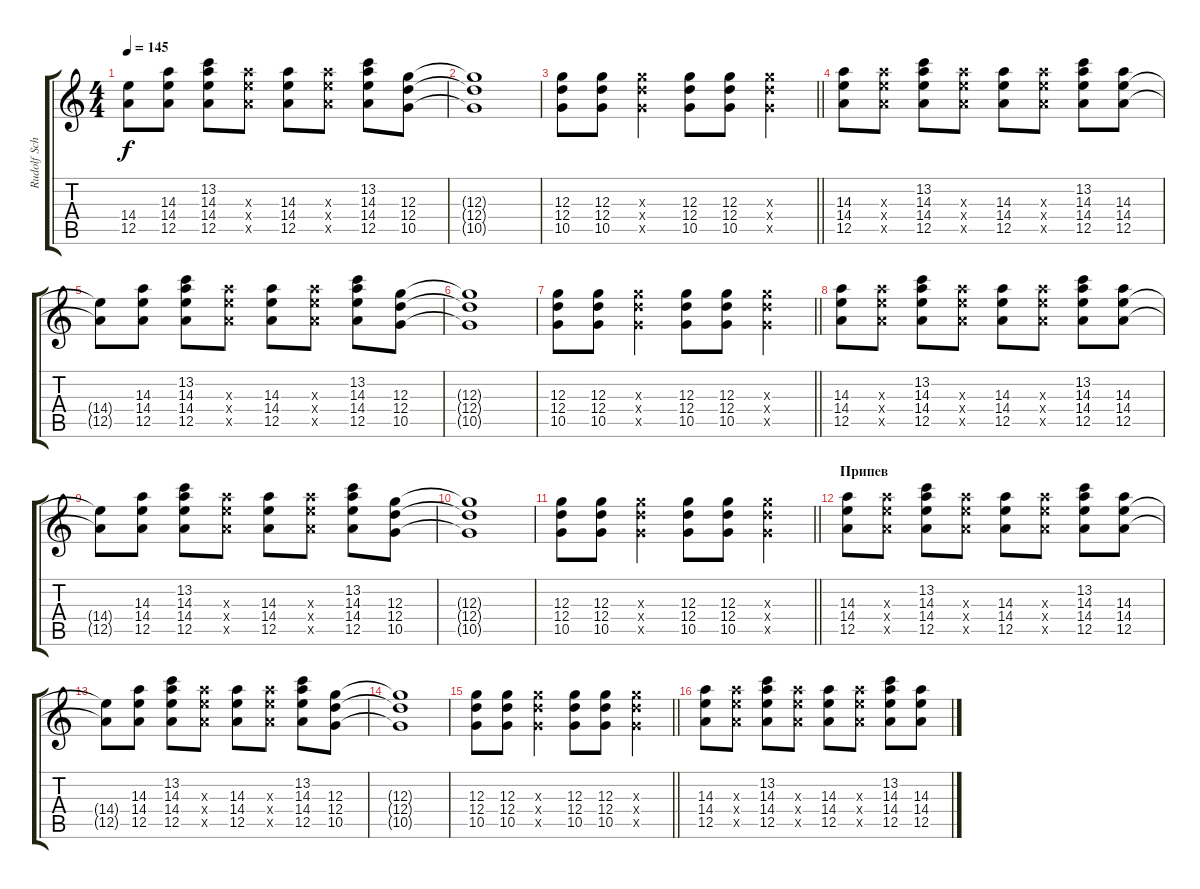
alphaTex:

\track ("Rudolf Schenker" "Rudolf Sch") {instrument electricguitarclean}
\staff {score tabs}
\tuning (E4 B3 G3 D3 A2 E2) {hide}
\ts (4 4)
\tempo 145
\clef g2
\ks c
(14.4{t} 12.5{t}).8{dy f} (14.3 14.4 12.5).8 (13.2 14.3 14.4 12.5).8 (14.3{x} 14.4{x} 12.5{x}).8 (14.3 14.4 12.5).8 (14.3{x} 14.4{x} 12.5{x}).8 (13.2 14.3 14.4 12.5).8 (12.3 12.4 10.5).8 |
(12.3{t} 12.4{t} 10.5{t}).1 |
\barLineRight lightlight
(12.3 12.4 10.5).8 (12.3 12.4 10.5).8 (12.3{x} 12.4{x} 10.5{x}).4 (12.3 12.4 10.5).8 (12.3 12.4 10.5).8 (12.3{x} 12.4{x} 10.5{x}).4 |
(14.3 14.4 12.5).8 (14.3{x} 14.4{x} 12.5{x}).8 (13.2 14.3 14.4 12.5).8 (14.3{x} 14.4{x} 12.5{x}).8 (14.3 14.4 12.5).8 (14.3{x} 14.4{x} 12.5{x}).8 (13.2 14.3 14.4 12.5).8 (14.3 14.4 12.5).8 |
(14.4{t} 12.5{t}).8 (14.3 14.4 12.5).8 (13.2 14.3 14.4 12.5).8 (14.3{x} 14.4{x} 12.5{x}).8 (14.3 14.4 12.5).8 (14.3{x} 14.4{x} 12.5{x}).8 (13.2 14.3 14.4 12.5).8 (12.3 12.4 10.5).8 |
(12.3{t} 12.4{t} 10.5{t}).1 |
\barLineRight lightlight
(12.3 12.4 10.5).8 (12.3 12.4 10.5).8 (12.3{x} 12.4{x} 10.5{x}).4 (12.3 12.4 10.5).8 (12.3 12.4 10.5).8 (12.3{x} 12.4{x} 10.5{x}).4 |
(14.3 14.4 12.5).8 (14.3{x} 14.4{x} 12.5{x}).8 (13.2 14.3 14.4 12.5).8 (14.3{x} 14.4{x} 12.5{x}).8 (14.3 14.4 12.5).8 (14.3{x} 14.4{x} 12.5{x}).8 (13.2 14.3 14.4 12.5).8 (14.3 14.4 12.5).8 |
(14.4{t} 12.5{t}).8 (14.3 14.4 12.5).8 (13.2 14.3 14.4 12.5).8 (14.3{x} 14.4{x} 12.5{x}).8 (14.3 14.4 12.5).8 (14.3{x} 14.4{x} 12.5{x}).8 (13.2 14.3 14.4 12.5).8 (12.3 12.4 10.5).8 |
(12.3{t} 12.4{t} 10.5{t}).1 |
\barLineRight lightlight
(12.3 12.4 10.5).8 (12.3 12.4 10.5).8 (12.3{x} 12.4{x} 10.5{x}).4 (12.3 12.4 10.5).8 (12.3 12.4 10.5).8 (12.3{x} 12.4{x} 10.5{x}).4 |
\section ("" "Припев")
(14.3 14.4 12.5).8 (14.3{x} 14.4{x} 12.5{x}).8 (13.2 14.3 14.4 12.5).8 (14.3{x} 14.4{x} 12.5{x}).8 (14.3 14.4 12.5).8 (14.3{x} 14.4{x} 12.5{x}).8 (13.2 14.3 14.4 12.5).8 (14.3 14.4 12.5).8 |
(14.4{t} 12.5{t}).8 (14.3 14.4 12.5).8 (13.2 14.3 14.4 12.5).8 (14.3{x} 14.4{x} 12.5{x}).8 (14.3 14.4 12.5).8 (14.3{x} 14.4{x} 12.5{x}).8 (13.2 14.3 14.4 12.5).8 (12.3 12.4 10.5).8 |
(12.3{t} 12.4{t} 10.5{t}).1 |
\barLineRight lightlight
(12.3 12.4 10.5).8 (12.3 12.4 10.5).8 (12.3{x} 12.4{x} 10.5{x}).4 (12.3 12.4 10.5).8 (12.3 12.4 10.5).8 (12.3{x} 12.4{x} 10.5{x}).4 |
(14.3 14.4 12.5).8 (14.3{x} 14.4{x} 12.5{x}).8 (13.2 14.3 14.4 12.5).8 (14.3{x} 14.4{x} 12.5{x}).8 (14.3 14.4 12.5).8 (14.3{x} 14.4{x} 12.5{x}).8 (13.2 14.3 14.4 12.5).8 (14.3 14.4 12.5).8
